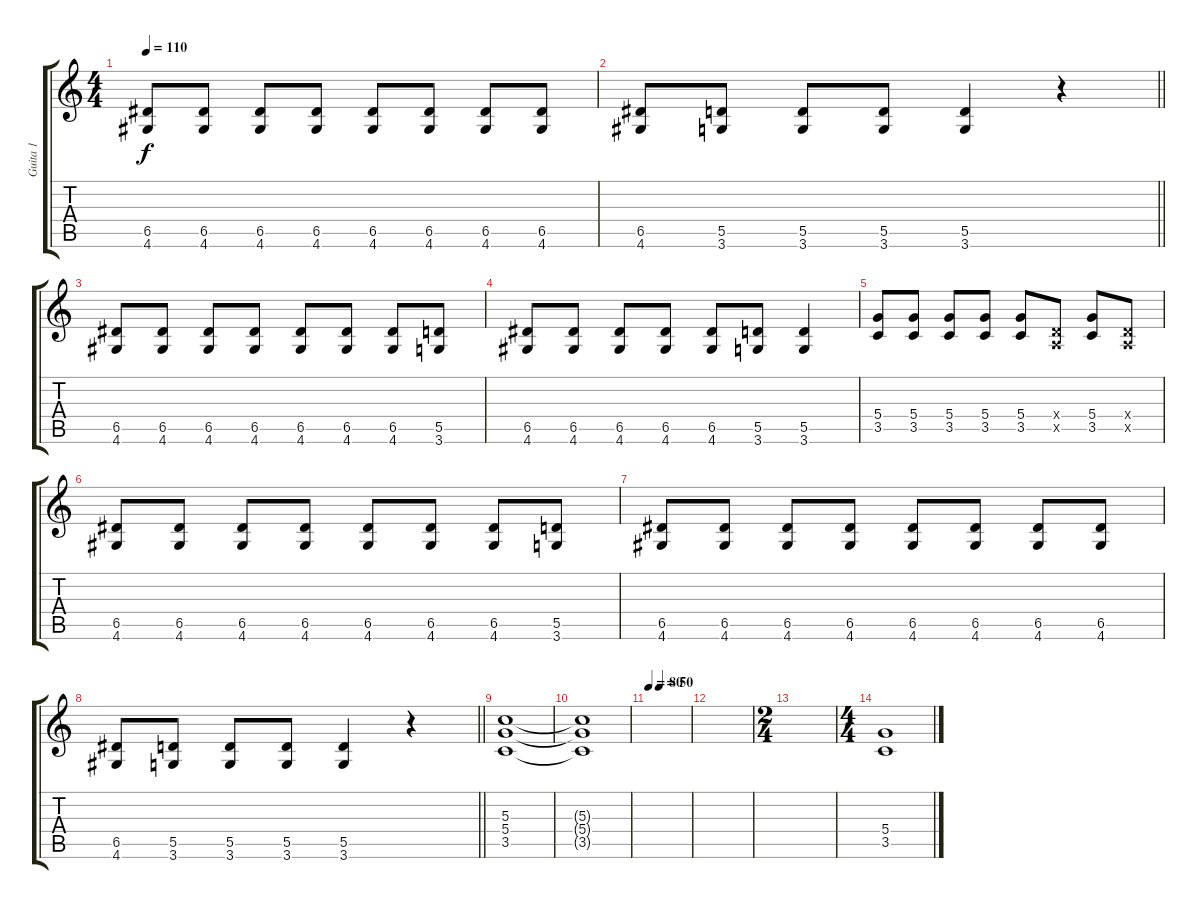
\track ("Guita 1" "Guita 1") {instrument distortionguitar}
\staff {score tabs}
\tuning (E4 B3 G3 D3 A2 E2) {hide}
\ts (4 4)
\tempo 110
\clef g2
\ks c
(6.5 4.6).8{dy f} (6.5 4.6).8 (6.5 4.6).8 (6.5 4.6).8 (6.5 4.6).8 (6.5 4.6).8 (6.5 4.6).8 (6.5 4.6).8 |
\barLineRight lightlight
(6.5 4.6).8 (5.5 3.6).8 (5.5 3.6).8 (5.5 3.6).8 (5.5 3.6).4 r.4 |
(6.5 4.6).8 (6.5 4.6).8 (6.5 4.6).8 (6.5 4.6).8 (6.5 4.6).8 (6.5 4.6).8 (6.5 4.6).8 (5.5 3.6).8 |
(6.5 4.6).8 (6.5 4.6).8 (6.5 4.6).8 (6.5 4.6).8 (6.5 4.6).8 (5.5 3.6).8 (5.5 3.6).4 |
(5.4 3.5).8 (5.4 3.5).8 (5.4 3.5).8 (5.4 3.5).8 (5.4 3.5).8 (0.4{x} 0.5{x}).8 (5.4 3.5).8 (0.4{x} 0.5{x}).8 |
(6.5 4.6).8 (6.5 4.6).8 (6.5 4.6).8 (6.5 4.6).8 (6.5 4.6).8 (6.5 4.6).8 (6.5 4.6).8 (5.5 3.6).8 |
(6.5 4.6).8 (6.5 4.6).8 (6.5 4.6).8 (6.5 4.6).8 (6.5 4.6).8 (6.5 4.6).8 (6.5 4.6).8 (6.5 4.6).8 |
\barLineRight lightlight
(6.5 4.6).8 (5.5 3.6).8 (5.5 3.6).8 (5.5 3.6).8 (5.5 3.6).4 r.4 |
(5.3 5.4 3.5).1{volume 0} |
(5.3{t} 5.4{t} 3.5{t}).1 |
\tempo 80
\tempo (50 0.25)
|
|
\ts (2 4)
|
\ts (4 4)
(5.4 3.5).1{volume 12}
